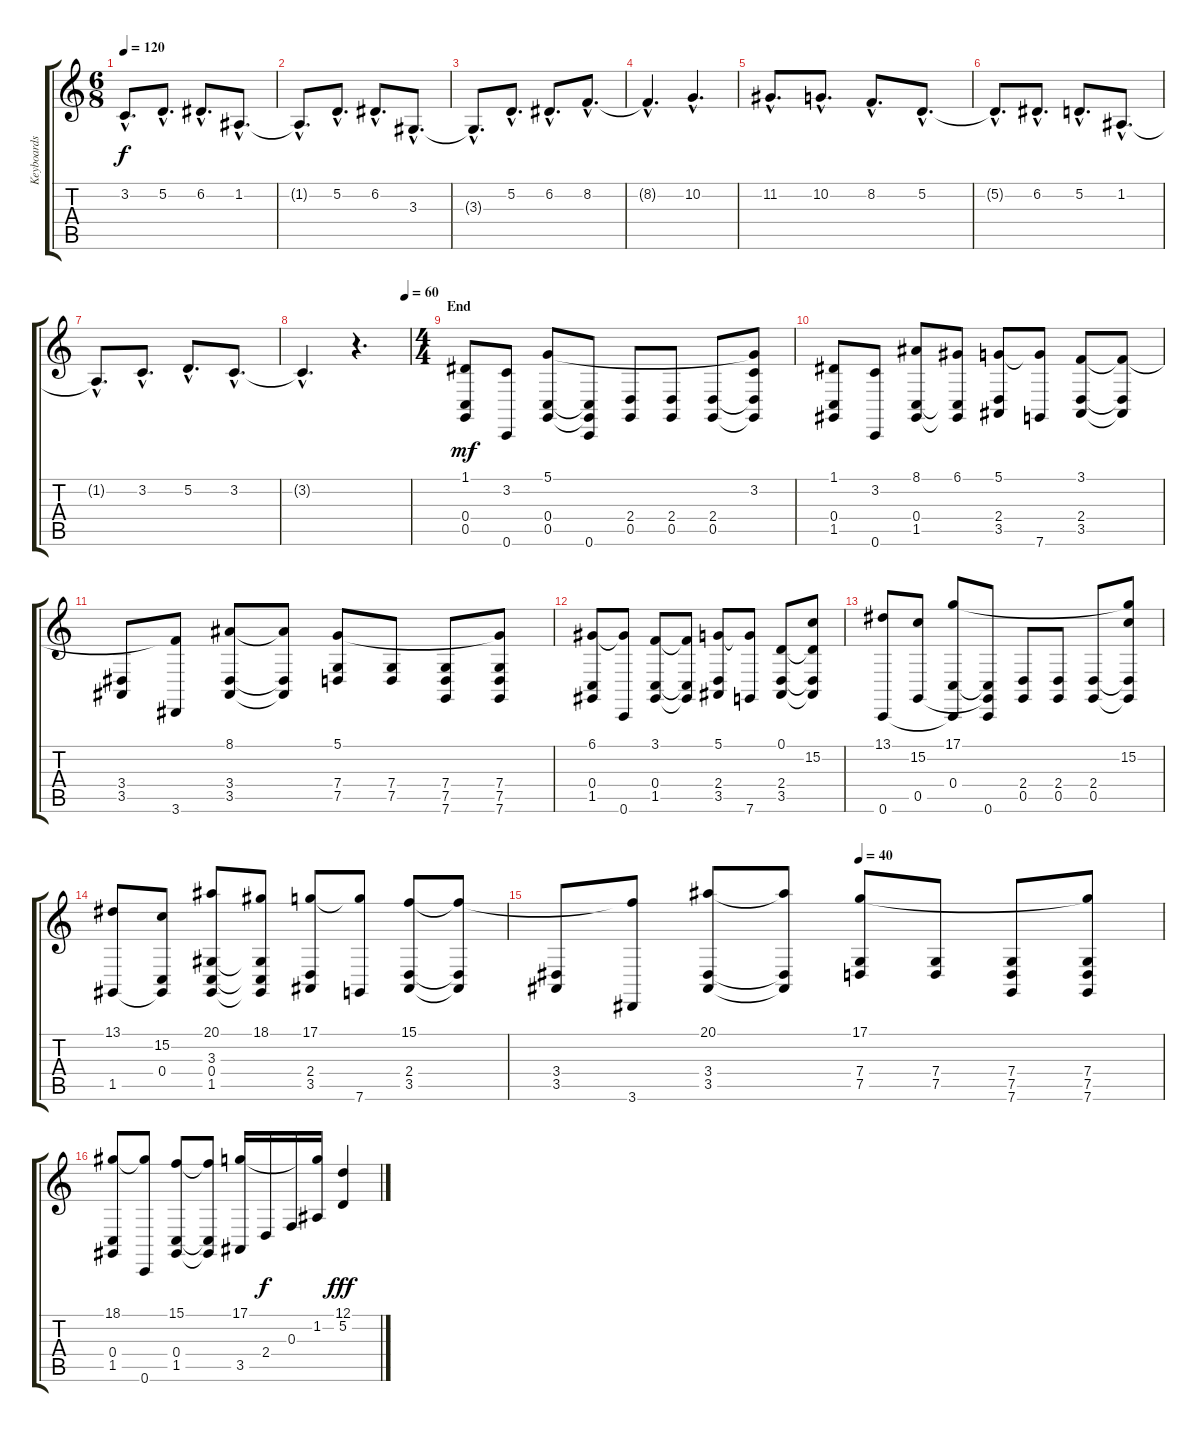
\track ("Keyboards" "Keyboards") {instrument acousticgrandpiano}
\staff {score tabs}
\tuning (D4 A3 F3 C3 G2 C2) {hide}
\ts (6 8)
\tempo 120
\clef g2
\ks c
3.2{hac}.8{d dy f} 5.2{hac}.8{d} 6.2{hac}.8{d} 1.2{hac}.8{d} |
1.2{hac t}.8{d} 5.2{hac}.8{d} 6.2{hac}.8{d} 3.3{hac}.8{d} |
3.3{hac t}.8{d} 5.2{hac}.8{d} 6.2{hac}.8{d} 8.2{hac}.8{d} |
8.2{hac t}.4{d} 10.2{hac}.4{d} |
11.2{hac}.8{d} 10.2{hac}.8{d} 8.2{hac}.8{d} 5.2{hac}.8{d} |
5.2{hac t}.8{d} 6.2{hac}.8{d} 5.2{hac}.8{d} 1.2{hac}.8{d} |
1.2{hac t}.8{d} 3.2{hac}.8{d} 5.2{hac}.8{d} 3.2{hac}.8{d} |
\tempo (60 0.9583333333333334)
3.2{hac t}.4{d} r.4{d} |
\ts (4 4)
\section ("" "End")
(1.1 0.4 0.5).8{dy mf} (3.2 0.6).8 (5.1 0.4 0.5).8 (0.4{t} 0.5{t} 0.6).8 (2.4 0.5).8 (2.4 0.5).8 (2.4 0.5).8 (5.1{t} 3.2 2.4{t} 0.5{t}).8 |
(1.1 0.4 1.5).8 (3.2 0.6).8 (8.1 0.4 1.5).8 (6.1 0.4{t} 1.5{t}).8 (5.1 2.4 3.5).8 (5.1{t} 7.6).8 (3.1 2.4 3.5).8 (3.1{t} 2.4{t} 3.5{t}).8 |
(3.4 3.5).8 (3.1{t} 3.6).8 (8.1 3.4 3.5).8 (8.1{t} 3.4{t} 3.5{t}).8 (5.1 7.4 7.5).8 (7.4 7.5).8 (7.4 7.5 7.6).8 (5.1{t} 7.4 7.5 7.6).8 |
(6.1 0.4 1.5).8 (6.1{t} 0.6).8 (3.1 0.4 1.5).8 (3.1{t} 0.4{t} 1.5{t}).8 (5.1 2.4 3.5).8 (5.1{t} 7.6).8 (0.1 2.4 3.5).8 (0.1{t} 15.2 2.4{t} 3.5{t}).8 |
(13.1 0.6).8 (15.2 0.5).8 (17.1 0.4 0.6{t}).8 (0.4{t} 0.5{t} 0.6).8 (2.4 0.5).8 (2.4 0.5).8 (2.4 0.5).8 (17.1{t} 15.2 2.4{t} 0.5{t}).8 |
(13.1 1.5).8 (15.2 0.4 1.5{t}).8 (20.1 3.3 0.4 1.5).8 (18.1 3.3{t} 0.4{t} 1.5{t}).8 (17.1 2.4 3.5).8 (17.1{t} 7.6).8 (15.1 2.4 3.5).8 (15.1{t} 2.4{t} 3.5{t}).8 |
\tempo (40 0.5)
(3.4 3.5).8 (15.1{t} 3.6).8 (20.1 3.4 3.5).8 (20.1{t} 3.4{t} 3.5{t}).8 (17.1 7.4 7.5).8 (7.4 7.5).8 (7.4 7.5 7.6).8 (17.1{t} 7.4 7.5 7.6).8 |
(18.1 0.4 1.5).8 (18.1{t} 0.6).8 (15.1 0.4 1.5).8 (15.1{t} 0.4{t} 1.5{t}).8 (17.1 3.5).16 2.4.16{dy f} 0.3.16 (17.1{t} 1.2).16 (12.1 5.2).4{dy fff}
